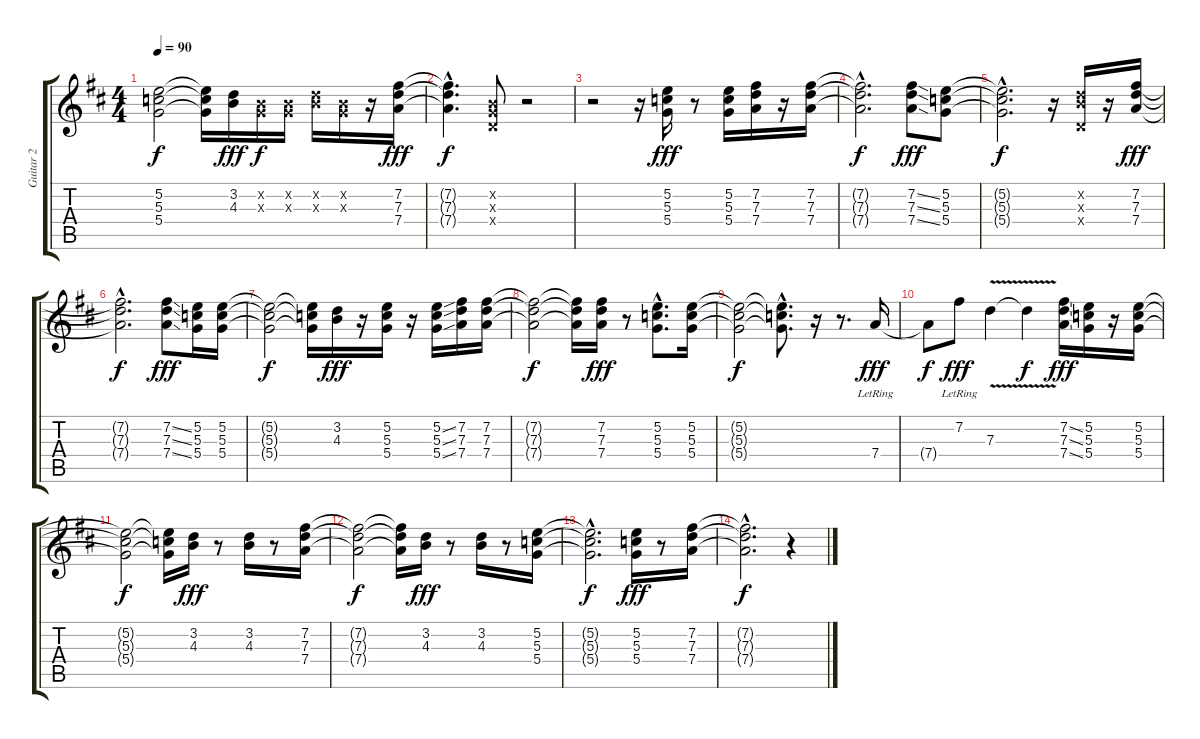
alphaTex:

\track ("Guitar 2" "Guitar 2") {instrument distortionguitar}
\staff {score tabs}
\tuning (E4 B3 G3 D3 A2 E2) {hide}
\ts (4 4)
\tempo 90
\clef g2
\ks d
(5.2{t} 5.3{t} 5.4{t}).2{dy f} (5.2{t} 5.3{t} 5.4{t}).16 (3.2 4.3).16{dy fff} (0.2{x} 0.3{x}).16{dy f} (0.2{x} 0.3{x}).16 (3.2{x} 4.3{x}).16 (0.2{x} 0.3{x}).16 r.16 (7.2 7.3 7.4).16{dy fff} |
(7.2{hac t} 7.3{hac t} 7.4{hac t}).4{d dy f} (0.2{x} 0.3{x} 0.4{x}).8 r.2 |
r.2 r.16 (5.2 5.3 5.4).16{dy fff} r.8 (5.2 5.3 5.4).16 (7.2 7.3 7.4).16 r.16 (7.2 7.3 7.4).16 |
(7.2{hac t} 7.3{hac t} 7.4{hac t}).2{d dy f} (7.2{ss} 7.3{ss} 7.4{ss}).8{dy fff} (5.2 5.3 5.4).8 |
(5.2{hac t} 5.3{hac t} 5.4{hac t}).2{d dy f} r.16 (3.2{x} 4.3{x} 0.4{x}).16 r.16 (7.2 7.3 7.4).16{dy fff} |
(7.2{hac t} 7.3{hac t} 7.4{hac t}).2{d dy f} (7.2{ss} 7.3{ss} 7.4{ss}).8{dy fff} (5.2 5.3 5.4).16 (5.2 5.3 5.4).16 |
(5.2{t} 5.3{t} 5.4{t}).2{dy f} (5.2{t} 5.3{t} 5.4{t}).16 (3.2 4.3).16{dy fff} r.16 (5.2 5.3 5.4).16 r.16 (5.2{ss} 5.3{ss} 5.4{ss}).16 (7.2 7.3 7.4).16 (7.2 7.3 7.4).16 |
(7.2{t} 7.3{t} 7.4{t}).2{dy f} (7.2{t} 7.3{t} 7.4{t}).16 (7.2 7.3 7.4).16{dy fff} r.8 (5.2{hac} 5.3{hac} 5.4{hac}).8{d} (5.2 5.3 5.4).16 |
(5.2{t} 5.3{t} 5.4{t}).2{dy f} (5.2{hac t} 5.3{hac t} 5.4{hac t}).8{d} r.16 r.8{d} 7.4{lr}.16{dy fff} |
7.4{t}.8{dy f} 7.2{lr}.8{dy fff} 7.3{v}.4 7.3{t}.4{dy f} (7.2{ss} 7.3{ss} 7.4{ss}).16{dy fff} (5.2 5.3 5.4).16 r.16 (5.2 5.3 5.4).16 |
(5.2{t} 5.3{t} 5.4{t}).2{dy f} (5.2{t} 5.3{t} 5.4{t}).16 (3.2 4.3).16{dy fff} r.8 (3.2 4.3).16 r.8 (7.2 7.3 7.4).16 |
(7.2{t} 7.3{t} 7.4{t}).2{dy f} (7.2{t} 7.3{t} 7.4{t}).16 (3.2 4.3).16{dy fff} r.8 (3.2 4.3).16 r.8 (5.2 5.3 5.4).16 |
(5.2{hac t} 5.3{hac t} 5.4{hac t}).2{d dy f} (5.2 5.3 5.4).16{dy fff} r.8 (7.2 7.3 7.4).16 |
(7.2{hac t} 7.3{hac t} 7.4{hac t}).2{d dy f} r.4
